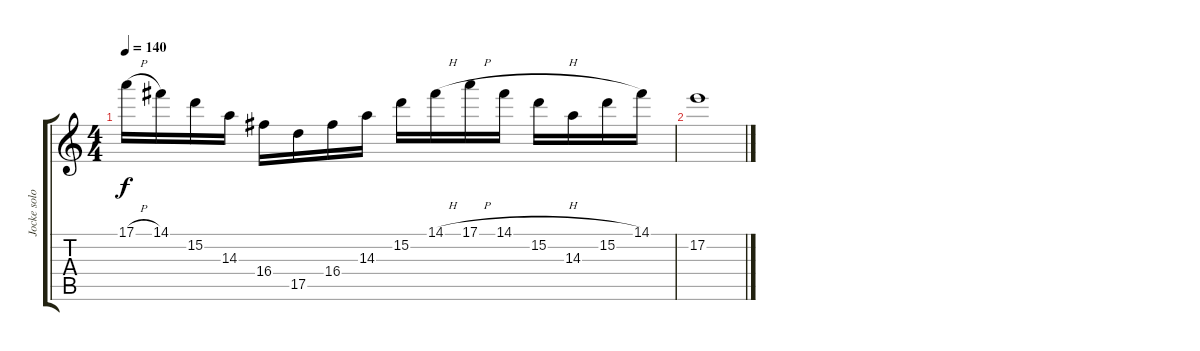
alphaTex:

\track ("Jocke solo" "Jocke solo") {instrument distortionguitar}
\staff {score tabs}
\tuning (E4 B3 G3 D3 A2 E2) {hide}
\ts (4 4)
\tempo 140
\clef g2
\ks c
17.1{h}.16{dy f} 14.1.16 15.2.16 14.3.16 16.4.16 17.5.16 16.4.16 14.3.16 15.2.16 14.1{h}.16 17.1{h}.16 14.1{h}.16 15.2.16 14.3.16 15.2.16 14.1.16 |
17.2.1
